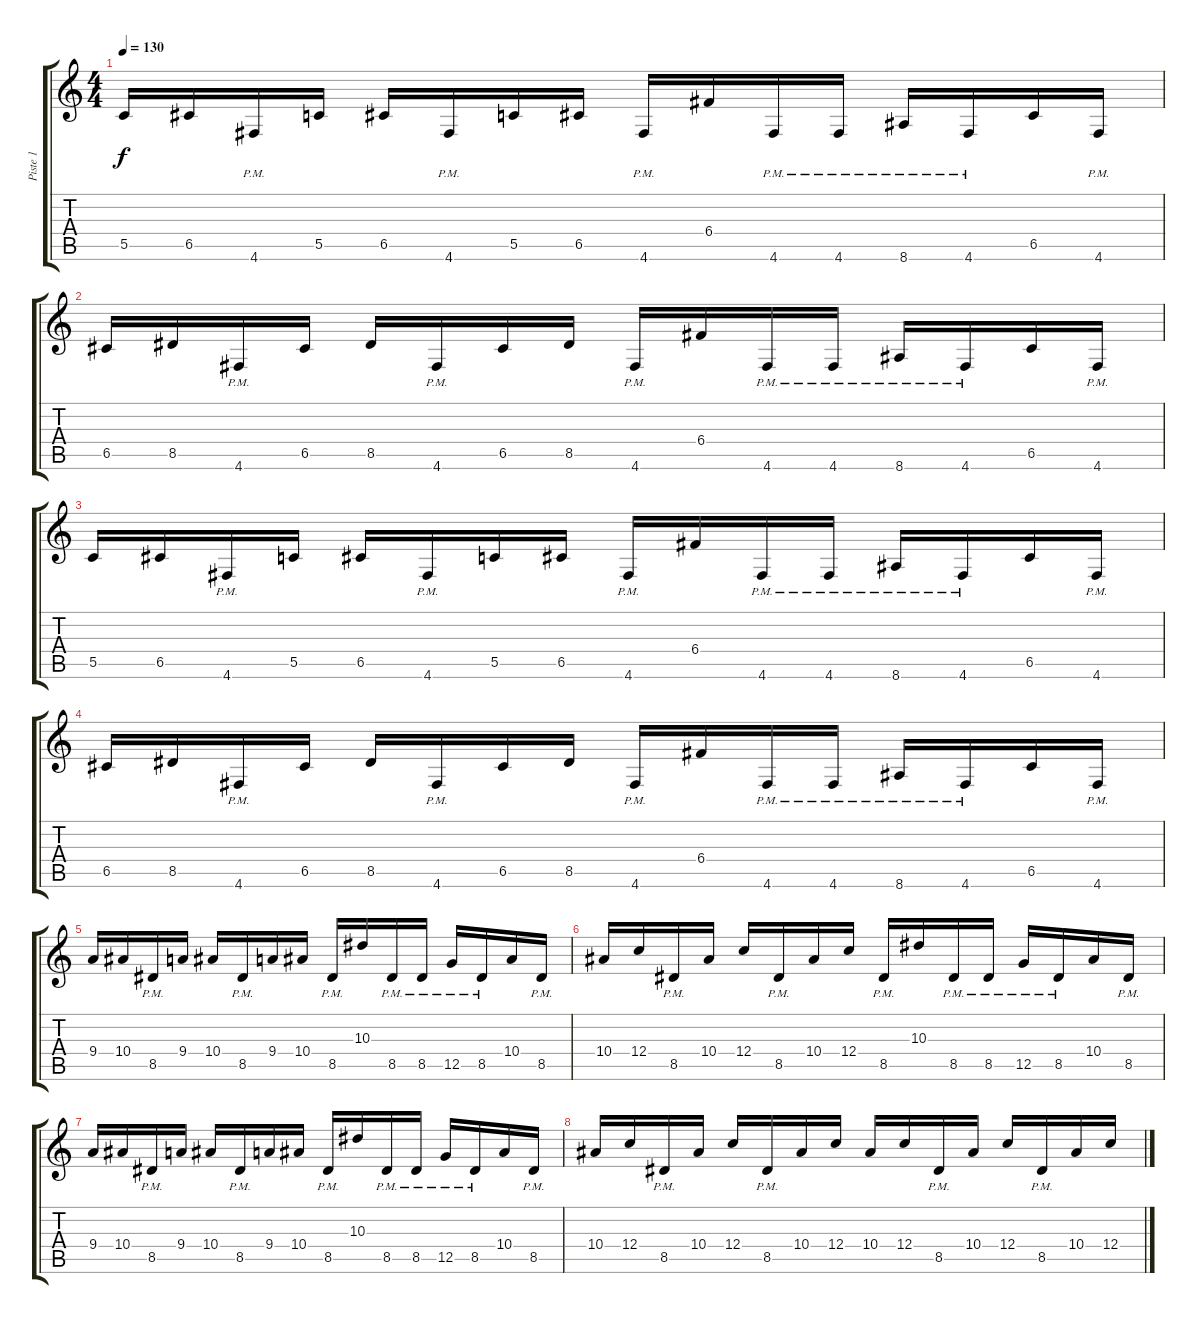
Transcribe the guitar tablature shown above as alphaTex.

\track ("Piste 1" "Piste 1") {instrument distortionguitar}
\staff {score tabs}
\tuning (D4 A3 F3 C3 G2 D2) {hide}
\ts (4 4)
\tempo 130
\clef g2
\ks c
5.5.16{dy f} 6.5.16 4.6{pm}.16 5.5.16 6.5.16 4.6{pm}.16 5.5.16 6.5.16 4.6{pm}.16 6.4.16 4.6{pm}.16 4.6{pm}.16 8.6{pm}.16 4.6{pm}.16 6.5.16 4.6{pm}.16 |
6.5.16 8.5.16 4.6{pm}.16 6.5.16 8.5.16 4.6{pm}.16 6.5.16 8.5.16 4.6{pm}.16 6.4.16 4.6{pm}.16 4.6{pm}.16 8.6{pm}.16 4.6{pm}.16 6.5.16 4.6{pm}.16 |
5.5.16 6.5.16 4.6{pm}.16 5.5.16 6.5.16 4.6{pm}.16 5.5.16 6.5.16 4.6{pm}.16 6.4.16 4.6{pm}.16 4.6{pm}.16 8.6{pm}.16 4.6{pm}.16 6.5.16 4.6{pm}.16 |
6.5.16 8.5.16 4.6{pm}.16 6.5.16 8.5.16 4.6{pm}.16 6.5.16 8.5.16 4.6{pm}.16 6.4.16 4.6{pm}.16 4.6{pm}.16 8.6{pm}.16 4.6{pm}.16 6.5.16 4.6{pm}.16 |
9.4.16 10.4.16 8.5{pm}.16 9.4.16 10.4.16 8.5{pm}.16 9.4.16 10.4.16 8.5{pm}.16 10.3.16 8.5{pm}.16 8.5{pm}.16 12.5{pm}.16 8.5{pm}.16 10.4.16 8.5{pm}.16 |
10.4.16 12.4.16 8.5{pm}.16 10.4.16 12.4.16 8.5{pm}.16 10.4.16 12.4.16 8.5{pm}.16 10.3.16 8.5{pm}.16 8.5{pm}.16 12.5{pm}.16 8.5{pm}.16 10.4.16 8.5{pm}.16 |
9.4.16 10.4.16 8.5{pm}.16 9.4.16 10.4.16 8.5{pm}.16 9.4.16 10.4.16 8.5{pm}.16 10.3.16 8.5{pm}.16 8.5{pm}.16 12.5{pm}.16 8.5{pm}.16 10.4.16 8.5{pm}.16 |
10.4.16 12.4.16 8.5{pm}.16 10.4.16 12.4.16 8.5{pm}.16 10.4.16 12.4.16 10.4.16 12.4.16 8.5{pm}.16 10.4.16 12.4.16 8.5{pm}.16 10.4.16 12.4.16
